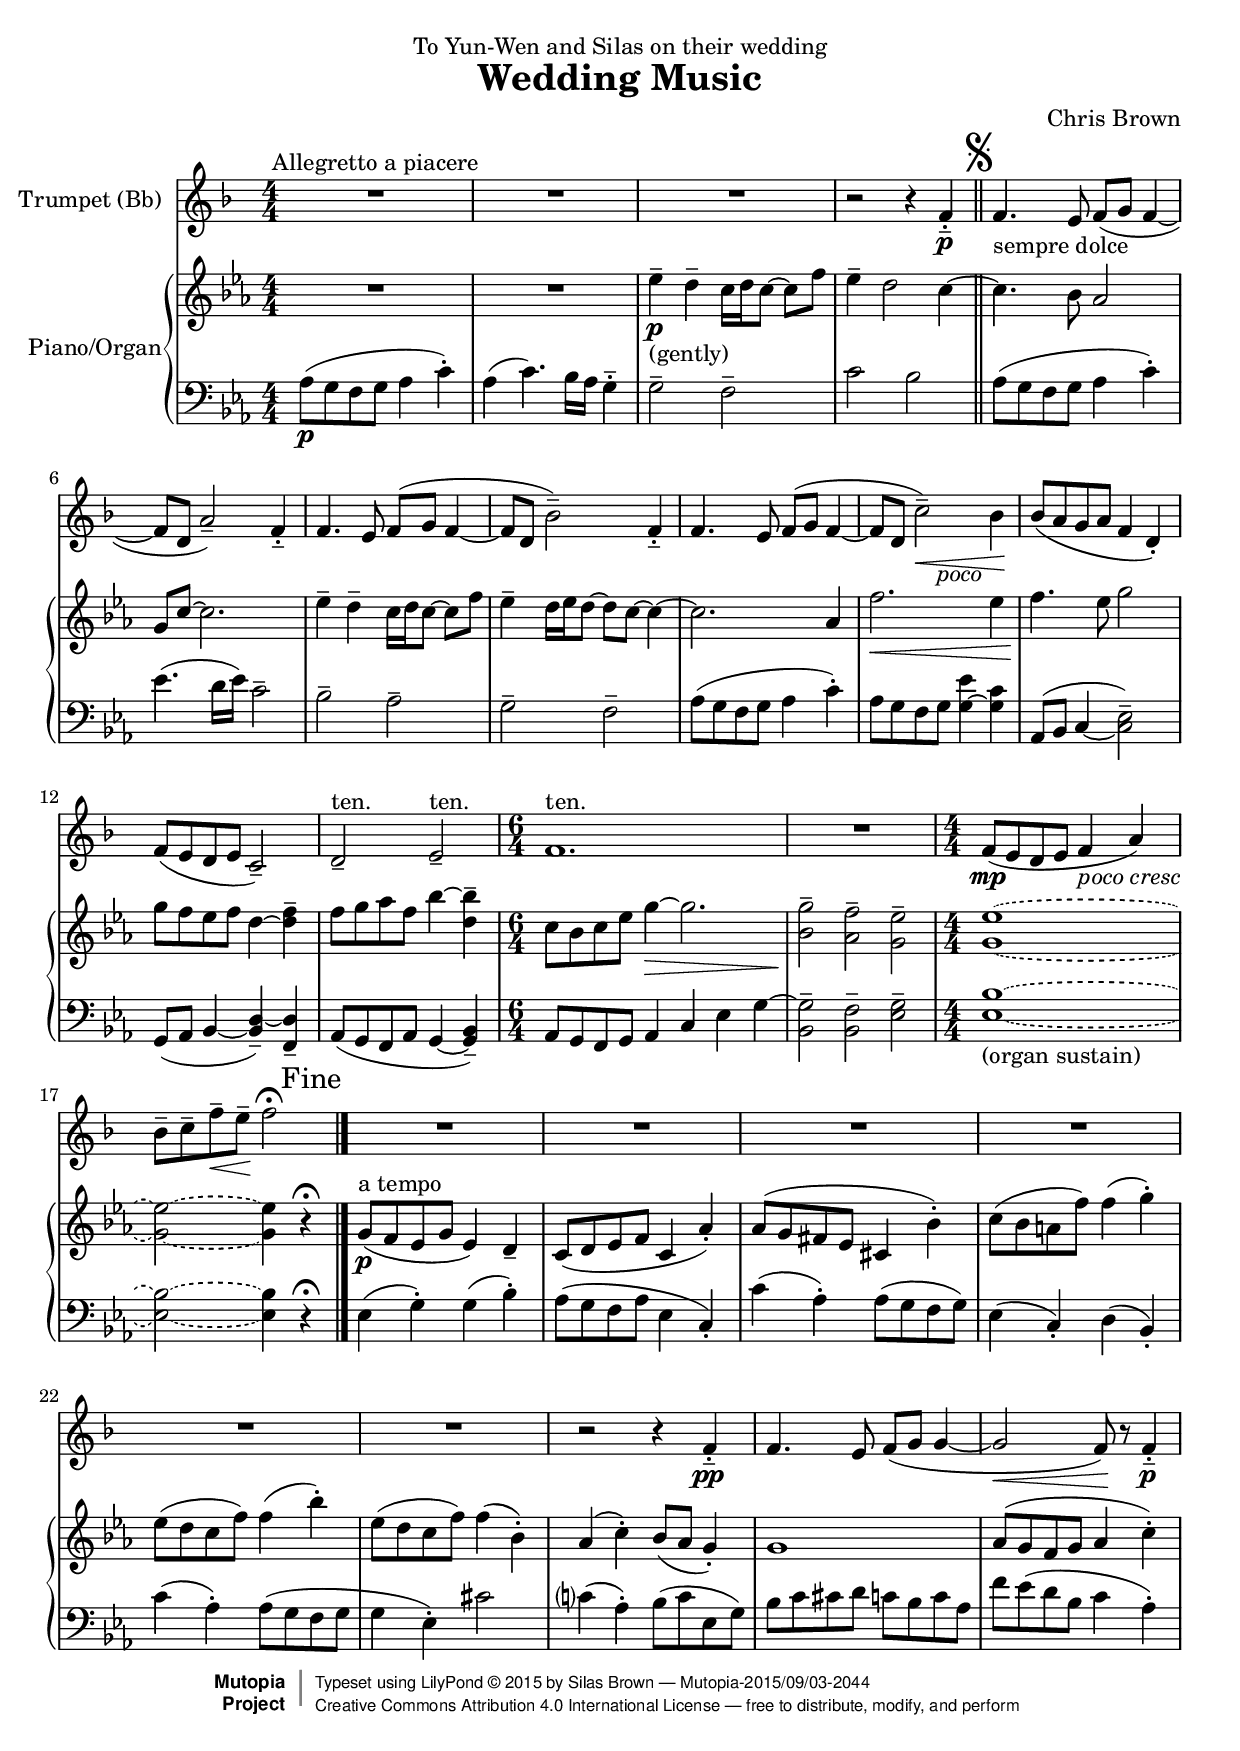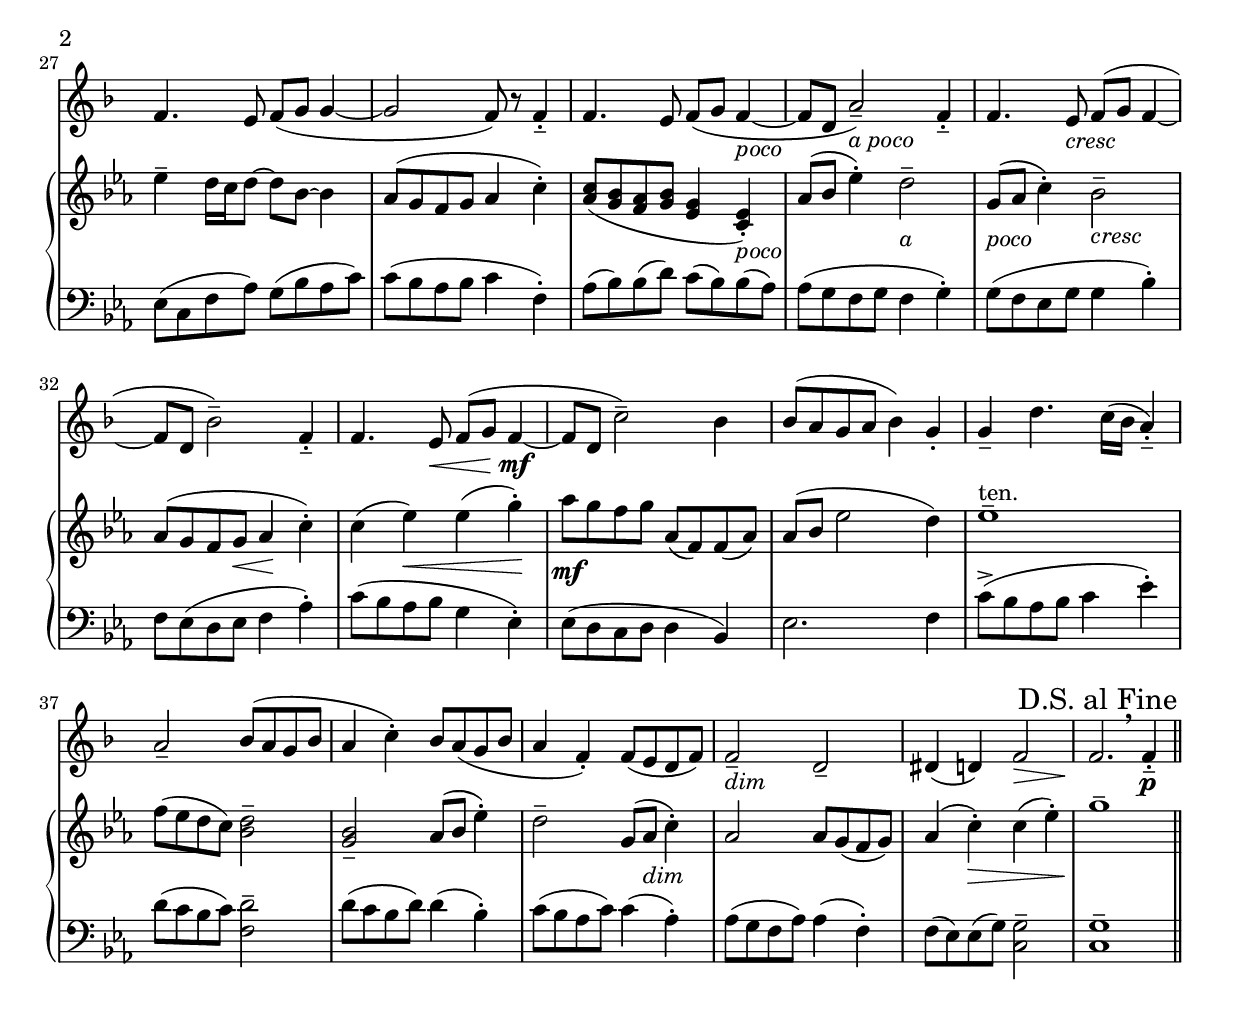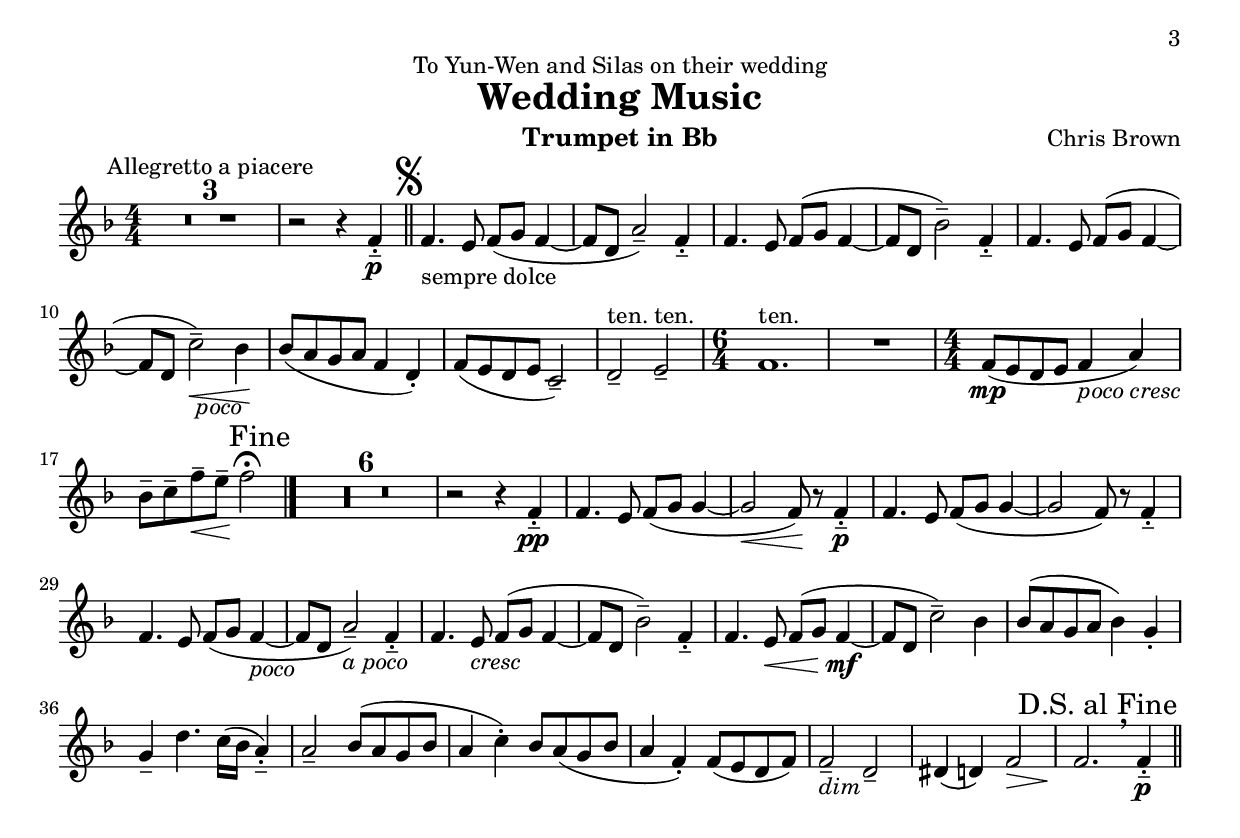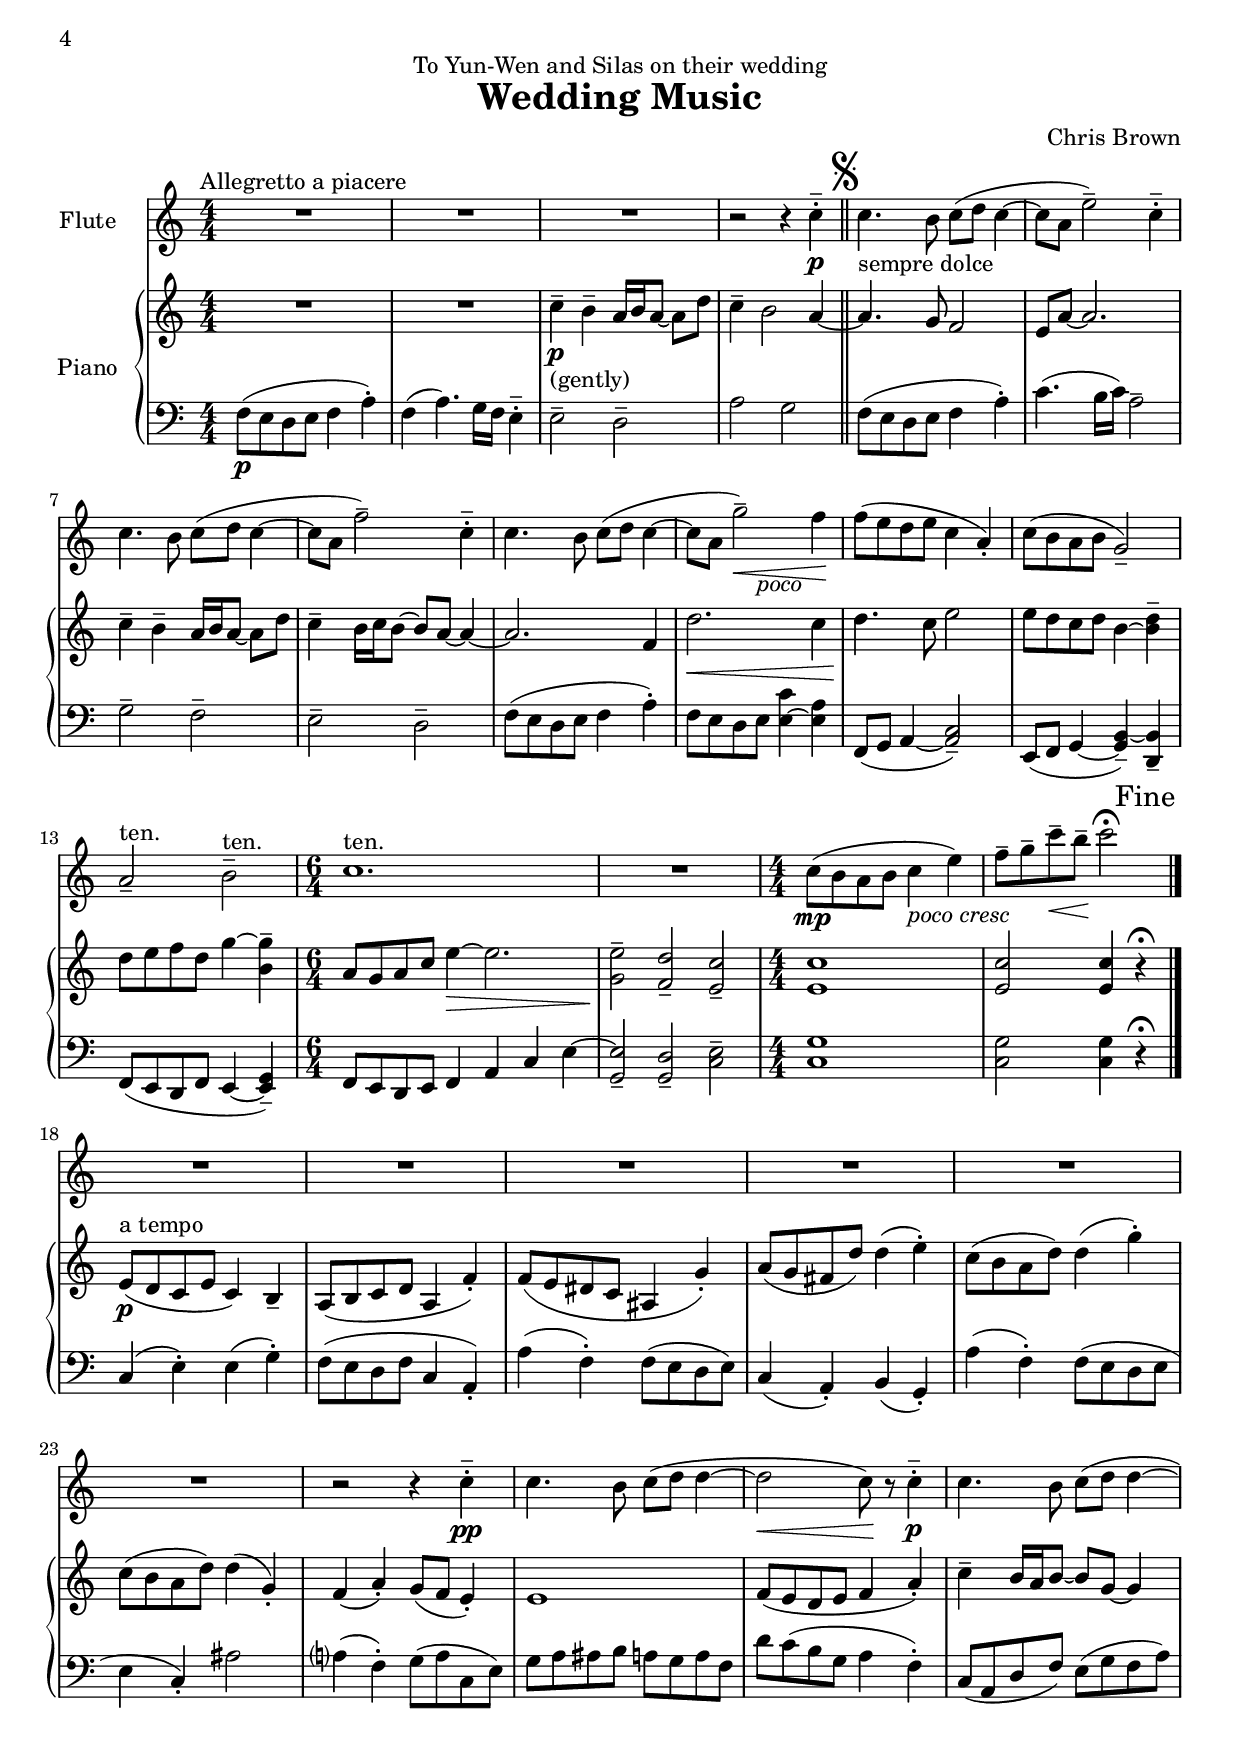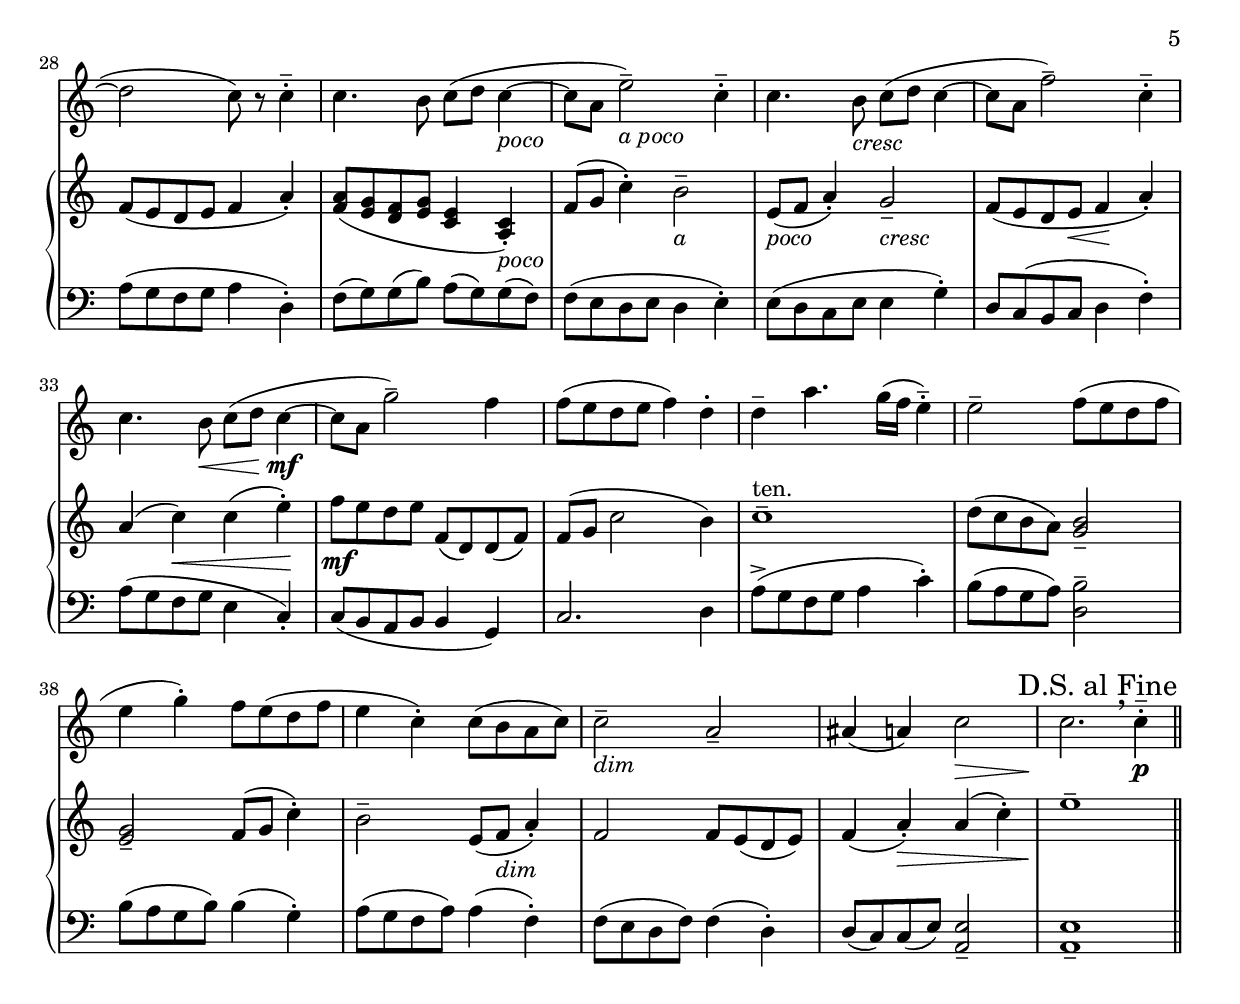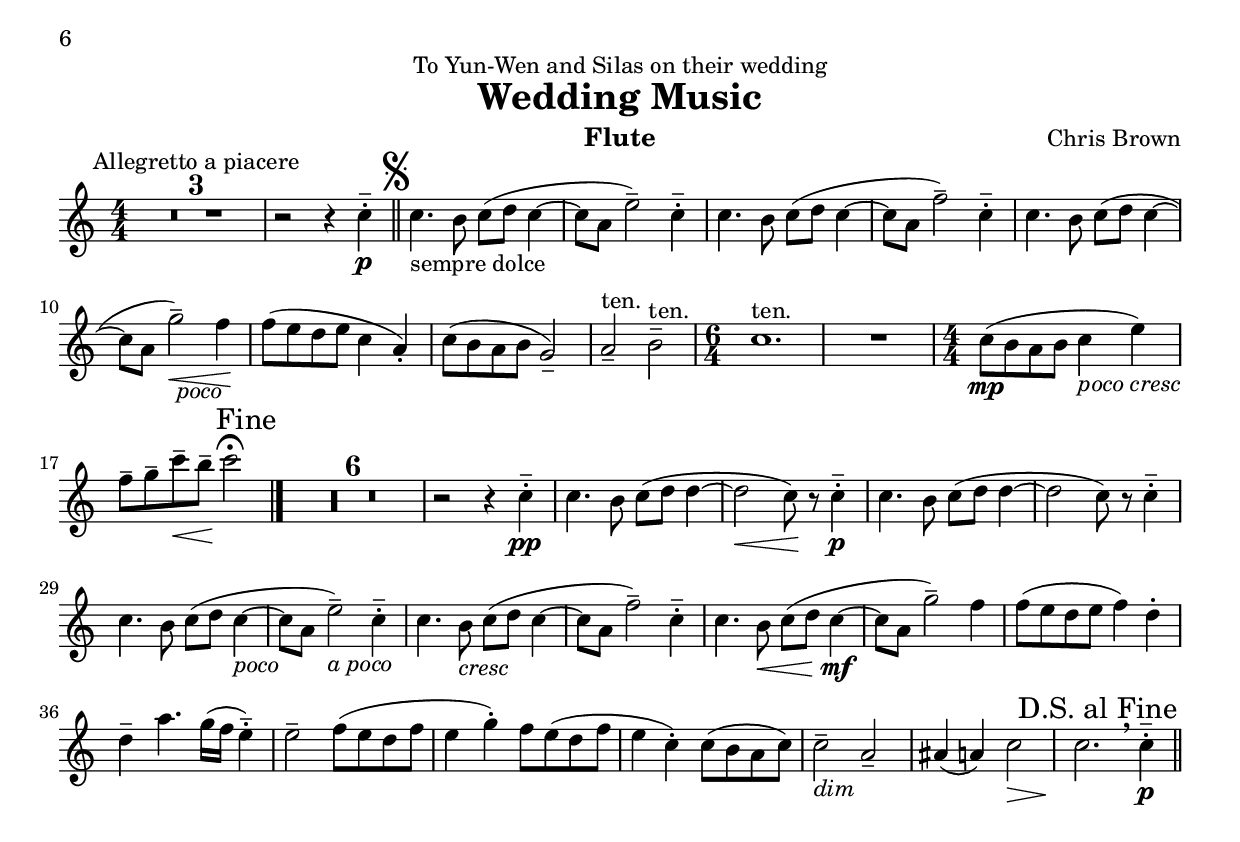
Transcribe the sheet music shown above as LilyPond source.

\version "2.18.2"
#(set-global-staff-size 20)
setup={\override Staff.TimeSignature #'style = #'numbered
\set Score.skipBars = ##t
\override Score.Hairpin #'after-line-breaking = ##t
#(set-accidental-style 'modern-cautionary)
}
hairpinWithCenteredText =
#(define-music-function (parser location text) (markup?)
#{
  \override Voice.Hairpin #'stencil = #(lambda (grob)
    (ly:stencil-aligned-to
     (ly:stencil-combine-at-edge
      (ly:stencil-aligned-to (ly:hairpin::print grob) X CENTER)
      Y DOWN
      (ly:stencil-aligned-to (grob-interpret-markup grob text) X CENTER))
     X LEFT))
#})
hairpinPoco = \hairpinWithCenteredText \markup { \italic { poco } }
hairpinNormal = \hairpinWithCenteredText \markup { }
partA={ \setup \transposition bes \transpose c bes, {
\set Staff.midiInstrument = "trumpet"
\set Score.tempoHideNote = ##t \tempo 4 = 70
\time 4/4 \key f \major R1*3 ^"Allegretto a piacere" |
r2 r4 f' -. -- \p |
\mark \markup { \musicglyph #"scripts.segno" }
\bar "||"
f'4. _"sempre dolce" e'8 f' ( g' f'4 ~ |
f'8 d' a'2 -- ) f'4 -. -- |
f'4. e'8 f' ( g' f'4 ~ |
f'8 d' bes'2 -- ) f'4 -. -- |
f'4. e'8 f' ( g' f'4 ~ |
f'8 d' \hairpinPoco c''2 \< -- ) bes'4 \! \hairpinNormal |
bes'8 ( a' g' a' f'4 d' -. ) |
f'8 ( e' d' e' c'2 -- ) |
d' -- ^"ten." e' -- ^"ten." |
\time 6/4 f'1. ^"ten." |
R |
\time 4/4 f'8 ( \mp e' d' e' f'4 _\markup { \italic { poco cresc } } a' ) |
bes'8 -- c'' -- f'' \<  -- e'' \! -- f''2 \fermata
\once \override Score.RehearsalMark #'break-visibility = #begin-of-line-invisible \once \override Score.RehearsalMark #'self-alignment-X = #RIGHT \mark "Fine" \bar "|."
R1*6 |
\transpose c c, { r2 r4 f'' -. -- \pp |
f''4. e''8 f'' ( g'' g''4 ~ |
g''2 \<  f''8 \! ) r f''4 -. -- \p |
f''4. e''8 f'' ( g'' g''4 ~ |
g''2 f''8 ) r f''4 -. -- |
f''4. e''8 f'' ( g'' \once \override TextScript #'padding = #0.5 f''4 ~ _\markup { \italic { poco } } |
f''8 d'' \once \override TextScript #'padding = #1.0 a''2 -- ) _\markup { \italic { a poco } } f''4 -. -- |
f''4. \once \override TextScript #'padding = #1.5 e''8 _\markup { \italic { cresc } } f'' ( g'' f''4 ~ |
f''8 d'' bes''2 -- ) f''4 -. -- |
f''4. e''8 \<  f'' ( g'' f''4 ~ \mf |
f''8 d'' c'''2 -- ) bes''4 |
bes''8 ( a'' g'' a'' bes''4 ) g'' -. |
g'' -- d'''4. c'''16 ( bes'' a''4 -. -- ) |
a''2 -- bes''8 ( a'' g'' bes'' |
a''4 c''' -. ) \transpose c c, { bes'''8 a''' ( g''' bes''' |
a'''4 f''' -. ) f'''8 ( e''' d''' f''' ) |
f'''2 -- _\markup { \italic { dim } } d''' -- |
dis'''4 ( d''' ) f'''2 \> |
f'''2. \! \breathe f'''4 -. -- \p 
\once \override Score.RehearsalMark #'break-visibility = #begin-of-line-invisible \once \override Score.RehearsalMark #'self-alignment-X = #RIGHT \mark "D.S. al Fine" \bar "||" } } } }
partB={ \setup \key ees \major \time 4/4 R1*2 |
\set Staff.midiInstrument = "reed organ"
ees''4 \p _"(gently)" -- d'' -- c''16 d'' c''8 ~ c'' f'' |
ees''4 -- d''2 c''4 ~ |
c''4. bes'8 aes'2 |
g'8 c''  ~ c''2. |
ees''4 -- d'' -- c''16 d'' c''8  ~ c'' f'' |
ees''4 -- d''16 ees'' d''8  ~ d'' c''  ~ c''4 ~ |
c''2. aes'4 |
f''2. \<  ees''4 |
f''4. \! ees''8 g''2 |
g''8 f'' ees'' f'' d''4 ~ < d'' f''> -- |
f''8 g'' aes'' f'' bes''4 ~ < bes'' d''> -- |
\time 6/4 c''8 bes' c'' ees'' g''4 \> ~ g''2. |
<g'' bes'>2 -- \! <aes' f''> -- <ees'' g'> -- |
\time 4/4 \tag #'organ \tieDashed <g' ees''>1 -\tag #'organ ~ |
<g' ees''>2 -\tag #'organ ~ <g' ees''>4 \tieSolid r \fermata | \transpose c c, {
g''8 ( \p ^"a tempo" f'' ees'' g'' ees''4 ) d'' -- |
c''8 ( d'' ees'' f'' c''4 aes'' -. ) |
aes''8 ( g'' fis'' ees'' cis''4 bes'' -. ) |
c'''8 ( bes'' a'' f''' ) f'''4 ( g''' -. ) |
ees'''8 ( d''' c''' f''' ) f'''4 ( bes''' -. ) |
ees'''8 ( d''' c''' f''' ) f'''4 ( bes'' -. ) |
aes'' ( c''' -. ) bes''8 ( aes'' g''4 -. ) |
g''1 |
aes''8 ( g'' f'' g'' aes''4 c''' -. ) |
ees''' -- d'''16 c''' d'''8  ~  d''' bes''  ~  bes''4 |
aes''8 ( g'' f'' g'' aes''4 c''' -. ) |
<c''' aes''>8 ( <g'' bes''> <f'' aes''> <g'' bes''> <ees'' g''>4 <c'' ees''> -. ) _\markup { \italic { poco } } |
aes''8 ( bes'' ees'''4 -. ) \once \override TextScript #'padding = #2.0 d'''2 -- _\markup { \italic { a } } |
\once \override TextScript #'padding = #2.0 g''8 ( _\markup { \italic { poco } } aes'' c'''4 -. ) \once \override TextScript #'padding = #1.5 bes''2 -- _\markup { \italic { cresc } } |
aes''8 ( g'' f'' g'' \<  aes''4 \!
c''' -. ) |
c''' ( ees''' \<  ) ees''' ( g''' -. ) \!
|
aes'''8 \mf g''' f''' g''' aes'' ( f'' ) f'' ( aes'' ) |
aes'' ( bes'' } ees''2 d''4 ) |
ees''1 -- ^"ten." |
f''8 ( ees'' d'' c'' ) <d'' bes'>2 -- |
<g' bes'> -- aes'8 ( bes' ees''4 -. ) |
d''2 -- g'8 ( aes' _\markup { \italic { dim } } c''4 -. ) |
aes'2 aes'8 g' ( f' g' ) |
aes'4 ( c'' -. \>  ) c'' ( ees'' -. ) |
g''1 -- \! }
partC={ \setup \key ees \major \time 4/4 \clef bass
\set Staff.midiInstrument = "reed organ"
aes8 \p ( g f g aes4 c' -. ) |
aes ( c'4. ) bes16 aes g4 -. -- |
g2 -- f -- |
c' bes |
aes8 ( g f g aes4 c' -. ) |
ees'4. ( d'16 ees' ) c'2 -- |
bes -- aes -- |
g -- f -- |
aes8 ( g f g aes4 c' -. ) |
aes8 g f g <ees' g>4 ~ < g c'> |
aes,8 ( bes, c4 ~ <c ees>2 -- ) |
g,8 ( aes, bes,4 ~ < bes, d> -- ) ~ < d f,> -- |
aes,8 ( g, f, aes, g,4 ~ <g, bes,> -- ) |
\time 6/4 aes,8 g, f, g, aes,4 c ees g ~ |
< g bes,>2 -- <f bes,> -- <ees g> -- |
\time 4/4 \tag #'organ \tieDashed <ees bes>1 -\tag #'organ ~ -\tag #'organ _"(organ sustain)" |
<ees bes>2 -\tag #'organ ~ <ees bes>4 \tieSolid r \fermata
|
ees ( g -. ) g ( bes -. ) |
aes8 ( g f aes ees4 c -. ) |
c' ( aes -. ) aes8 ( g f g ) |
ees4 ( c -. ) d ( bes, -. ) |
c' ( aes -. ) aes8 ( g f g |
g4 ees -. ) cis'2 |
c'4 ( aes -. ) bes8 ( c' ees g ) |
bes c' cis' d' c' bes c' aes |
f' ees' ( d' bes c'4 aes -. ) |
ees8 ( c f aes ) g ( bes aes c' ) |
c' ( bes aes bes c'4 f -. ) |
aes8 ( bes ) bes ( d' ) c' ( bes ) bes ( aes ) |
aes ( g f g f4 g -. ) |
g8 ( f ees g g4 bes -. ) |
f8 ees ( d ees f4 aes -. ) |
c'8 ( bes aes bes g4 ees -. ) |
ees8 ( d c d d4 bes, ) |
ees2. f4 |
c'8 ( -> bes aes bes c'4 ees' -. ) |
d'8 ( c' bes c' ) <f d'>2 -- |
d'8 ( c' bes d' ) d'4 ( bes -. ) |
c'8 ( bes aes c' ) c'4 ( aes -. ) |
aes8 ( g f aes ) aes4 ( f -. ) |
f8 ( ees ) ees ( g ) <g c>2 -- |
<g c>1 -- }

\bookpart{
\header{
title="Wedding Music"
composer="Chris Brown"
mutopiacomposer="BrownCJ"
dedication="To Yun-Wen and Silas on their wedding"
date="February 2015"
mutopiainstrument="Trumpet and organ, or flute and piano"
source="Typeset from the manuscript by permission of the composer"
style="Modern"
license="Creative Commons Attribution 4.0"
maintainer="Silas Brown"
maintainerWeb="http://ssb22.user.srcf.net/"

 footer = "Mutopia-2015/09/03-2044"
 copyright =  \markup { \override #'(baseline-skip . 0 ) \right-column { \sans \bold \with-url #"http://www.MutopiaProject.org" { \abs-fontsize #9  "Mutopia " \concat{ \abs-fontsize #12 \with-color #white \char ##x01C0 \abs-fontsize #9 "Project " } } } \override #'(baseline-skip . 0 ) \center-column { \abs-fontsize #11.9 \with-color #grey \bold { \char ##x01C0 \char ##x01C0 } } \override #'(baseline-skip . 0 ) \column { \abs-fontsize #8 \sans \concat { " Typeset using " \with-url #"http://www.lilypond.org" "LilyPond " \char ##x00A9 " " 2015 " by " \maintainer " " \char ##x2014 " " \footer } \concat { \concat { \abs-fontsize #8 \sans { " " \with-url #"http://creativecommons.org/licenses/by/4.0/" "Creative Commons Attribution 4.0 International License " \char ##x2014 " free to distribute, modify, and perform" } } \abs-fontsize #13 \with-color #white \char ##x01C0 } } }
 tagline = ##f
}
\score { <<
\new Staff << \context Voice = PartA {
\set Staff.instrumentName = "Trumpet (Bb)" \transpose bes c' { \partA } } >>
\new PianoStaff <<
\set PianoStaff.instrumentName = "Piano/Organ"
  \context Staff = "one" << \new Voice { \partB } >>
  \context Staff = "two" << \new Voice { \partC } >>
  >>
>> \layout{ indent = #20 } \midi{} } }

\bookpart{
\header{
title="Wedding Music"
composer="Chris Brown"
dedication="To Yun-Wen and Silas on their wedding"
instrument="Trumpet in Bb"
}
\score { <<
\new Staff << \context Voice = PartA { \transpose bes c' { \partA } } >>
>> \layout{ indent = #0 } } }

\bookpart{
\header{
title="Wedding Music"
composer="Chris Brown"
dedication="To Yun-Wen and Silas on their wedding"
}
\score { <<
\new Staff << \context Voice = PartA {
\set Staff.instrumentName = "Flute" \transpose ees c' { \partA } } >>
\new PianoStaff <<
\set PianoStaff.instrumentName = "Piano"
  \context Staff = "one" \removeWithTag #'organ << \new Voice { \transpose ees c { \partB } } >>
  \context Staff = "two" \removeWithTag #'organ << \new Voice { \transpose ees c { \partC } } >>
  >>
>> \layout{} } }
\bookpart{
\header{
title="Wedding Music"
composer="Chris Brown"
dedication="To Yun-Wen and Silas on their wedding"
instrument="Flute"
}
\score { <<
\new Staff << \context Voice = PartA { \transpose ees c' { \partA } } >>
>> \layout{ indent = #0 } } }

